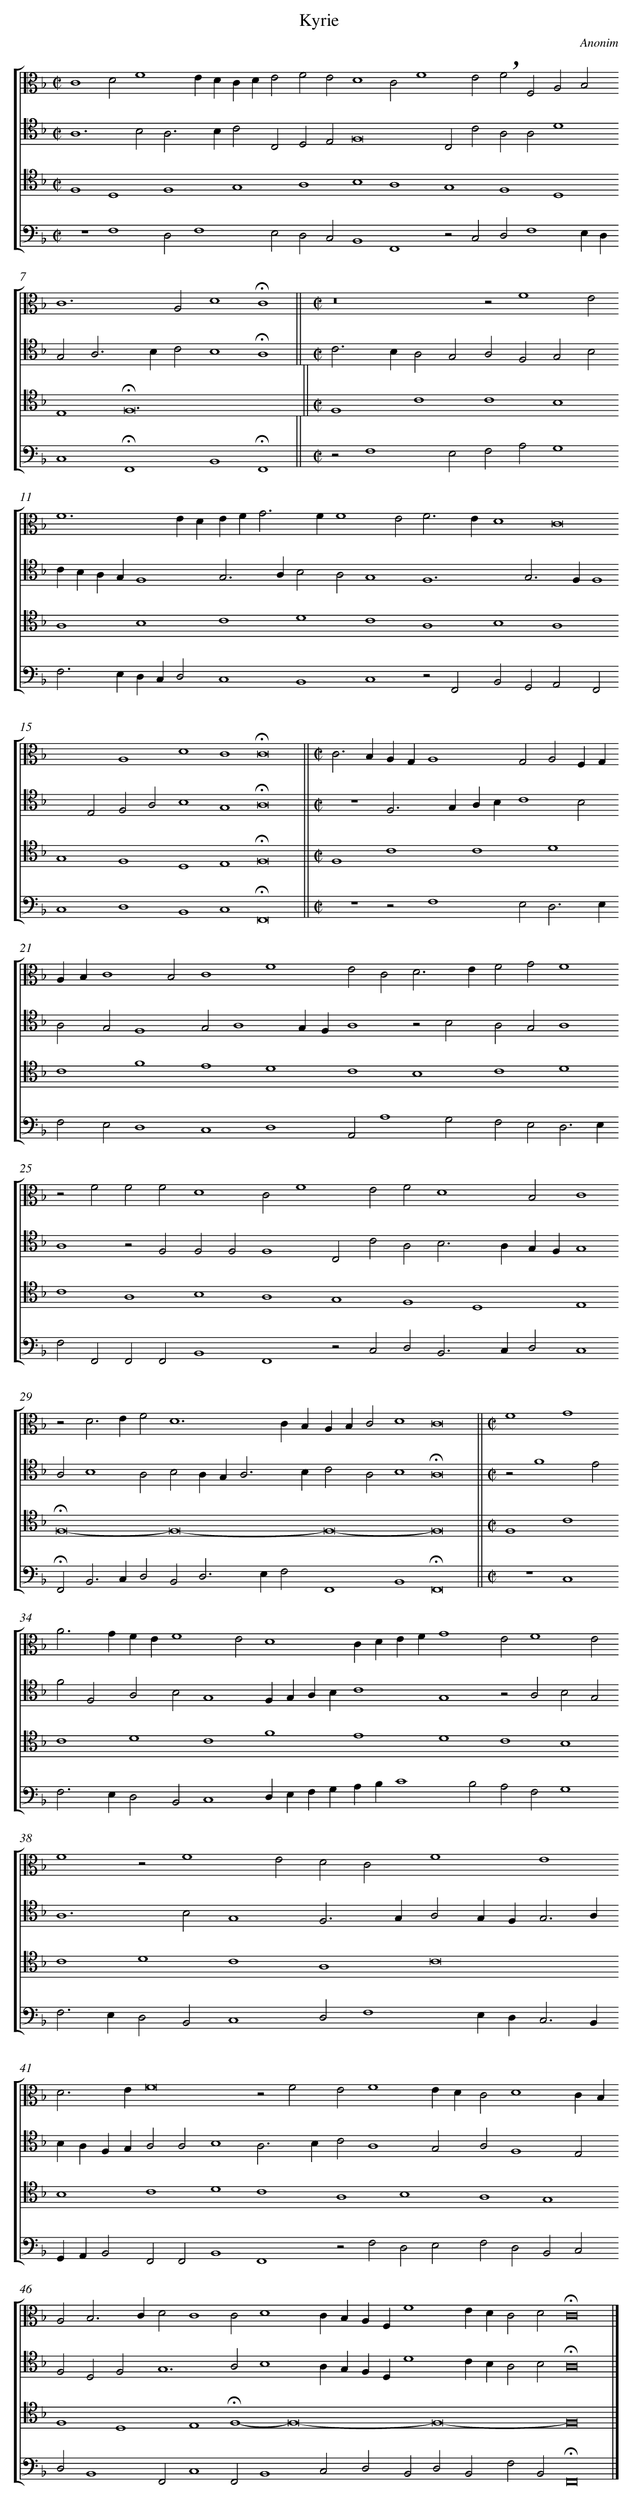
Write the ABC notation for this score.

X:1
T: Kyrie
C: Anonim
L: 1/4
M: C|
%%staves [1 2 3 4]
V: 1 clef=alto
V: 2 clef=tenor
V: 3 clef=tenor
V: 4 clef=bass
K: F
[V:1] C4D2F4 [|]
[V:2] A,6B,2 [|]
[V:3] F,4D,4 [|]
[V:4] z4F,4 [|]
[V:1] EDCDE2 [|]
[V:2] A,2>B,2C2C,2 [|]
[V:3] F,4G,4 [|]
[V:4] D,2F,4E,2 [|]
[V:1] F2E2D4 [|]
[V:2] D,2E,2F,8 [|]
[V:3] A,4B,4 [|]
[V:4] D,2C,2B,,4 [|]
[V:1] C2F4E2 [|]
[V:2] C,2C2 [|]
[V:3] A,4G,4 [|]
[V:4] F,,4z2C,2 [|]
[V:1] !breath!F2F,2A,2B,2 [|]
[V:2] A,2A,2D4 [|]
[V:3] F,4D,4 [|]
[V:4] D,2F,4E,D, [|]
[V:1] C6A,2 [|]
[V:2] G,2A,2>B,2C2 [|]
[V:3] E,4!fermata!F,12 [|]
[V:4] C,4!fermata!F,,4 [|]
[V:1] D4!fermata!C4 ||
[V:2] B,4!fermata!A,4 ||
[V:3]  ||
[V:4] B,,4!fermata!F,,4 ||
[V:1] [M:C|]z8 [|]
[V:2] [M:C|]C2>B,2A,2G,2 [|]
[V:3] [M:C|]F,4C4 [|]
[V:4] [M:C|]z2F,4E,2 [|]
[V:1] z2F4E2 [|]
[V:2] A,2F,2G,2B,2 [|]
[V:3] C4B,4 [|]
[V:4] F,2A,2G,4 [|]
[V:1] F6ED [|]
[V:2] CB,A,G,F,4 [|]
[V:3] A,4B,4 [|]
[V:4] F,2>E,2D,C,D,2 [|]
[V:1] EF2<G2FF4 [|]
[V:2] G,2>A,2B,2A,2 [|]
[V:3] C4D4 [|]
[V:4] C,4B,,4 [|]
[V:1] E2F3E [|]
[V:2] G,4F,6 [|]
[V:3] C4A,4 [|]
[V:4] C,4z2F,,2 [|]
[V:1] D4C8 [|]
[V:2] G,2>F,2F,4 [|]
[V:3] B,4A,4 [|]
[V:4] B,,2G,,2A,,2F,,2 [|]
[V:1] A,4 [|]
[V:2] E,2F,2A,2 [|]
[V:3] G,4F,4 [|]
[V:4] C,4D,4 [|]
[V:1] D4C4 [|]
[V:2] B,4G,4 [|]
[V:3] D,4E,4 [|]
[V:4] B,,4C,4 [|]
[V:1] !fermata!C8 ||
[V:2] !fermata!A,8 ||
[V:3] !fermata!F,8 ||
[V:4] !fermata!F,,8 ||
[V:1] [M:C|]C2>B,2A,G,A,4 [|]
[V:2] [M:C|]z4F,3G, [|]
[V:3] [M:C|]F,4C4 [|]
[V:4] [M:C|]z4z2F,4 [|]
[V:1] G,2A,2F,G, [|]
[V:2] A,B,C4B,2 [|]
[V:3] C4D4 [|]
[V:4] E,2D,3E, [|]
[V:1] A,B,C4B,2 [|]
[V:2] A,2G,2F,4 [|]
[V:3] C4F4 [|]
[V:4] F,2E,2D,4 [|]
[V:1] C4F4 [|]
[V:2] G,2A,4G,F, [|]
[V:3] E4D4 [|]
[V:4] C,4D,4 [|]
[V:1] E2C2D3E [|]
[V:2] A,4z2B,2 [|]
[V:3] C4B,4 [|]
[V:4] A,,2A,4G,2 [|]
[V:1] F2G2F4 [|]
[V:2] A,2G,2A,4 [|]
[V:3] C4D4 [|]
[V:4] F,2E,2D,3E, [|]
[V:1] z2F2F2F2 [|]
[V:2] A,4z2F,2 [|]
[V:3] C4A,4 [|]
[V:4] F,2F,,2F,,2F,,2 [|]
[V:1] D4C2F4 [|]
[V:2] F,2F,2F,4 [|]
[V:3] B,4A,4 [|]
[V:4] B,,4F,,4 [|]
[V:1] E2F2D4 [|]
[V:2] C,2C2A,2B,3 [|]
[V:3] G,4F,4 [|]
[V:4] z2C,2D,2B,,3 [|]
[V:1] B,2C4 [|]
[V:2] A,G,F,G,4 [|]
[V:3] D,4E,4 [|]
[V:4] C,D,2C,4 [|]
[V:1] z2D2>E2F2 [|]
[V:2] A,2B,4A,2 [|]
[V:3] !fermata!F,8- [|]
[V:4] !fermata!F,,2B,,2>C,2D,2 [|]
[V:1] D6CB, [|]
[V:2] B,2A,G,2<A,2B, [|]
[V:3] F,8- [|]
[V:4] B,,2D,2>E,2F,2 [|]
[V:1] A,B,C2D4 [|]
[V:2] C2A,2B,4 [|]
[V:3] F,8- [|]
[V:4] F,,4B,,4 [|]
[V:1] C8 ||
[V:2] !fermata!A,8 ||
[V:3] F,8 ||
[V:4] !fermata!F,,8 ||
[V:1] [M:C|]F4G4 [|]
[V:2] [M:C|]z2F4E2 [|]
[V:3] [M:C|]F,4C4 [|]
[V:4] [M:C|]z4C,4 [|]
[V:1] A2>G2FEF4 [|]
[V:2] F2F,2A,2B,2 [|]
[V:3] C4D4 [|]
[V:4] F,2>E,2D,2B,,2 [|]
[V:1] E2D4 [|]
[V:2] G,4F,G,A,B, [|]
[V:3] C4F4 [|]
[V:4] C,4D,E,F,G, [|]
[V:1] CDEFG4 [|]
[V:2] C4G,4 [|]
[V:3] E4D4 [|]
[V:4] A,B,C4B,2 [|]
[V:1] E2F4E2 [|]
[V:2] z2A,2B,2G,2 [|]
[V:3] C4B,4 [|]
[V:4] A,2F,2G,4 [|]
[V:1] F4z2F4 [|]
[V:2] A,6B,2 [|]
[V:3] C4D4 [|]
[V:4] F,2>E,2D,2B,,2 [|]
[V:1] E2D2C2 [|]
[V:2] G,4F,3G, [|]
[V:3] C4A,4 [|]
[V:4] C,4D,2F,4 [|]
[V:1] F4E4 [|]
[V:2] A,2G,F,2<G,2A, [|]
[V:3] C8 [|]
[V:4] E,D,2<C,2B,, [|]
[V:1] D2>E2F8 [|]
[V:2] B,A,F,G,A,2A,2 [|]
[V:3] B,4C4 [|]
[V:4] G,,A,,B,,2F,,2F,,2 [|]
[V:1] z2F2 [|]
[V:2] B,4A,3B, [|]
[V:3] D4C4 [|]
[V:4] B,,4F,,4 [|]
[V:1] E2F4ED [|]
[V:2] C2A,4G,2 [|]
[V:3] A,4B,4 [|]
[V:4] z2F,2D,2E,2 [|]
[V:1] C2D4CB, [|]
[V:2] A,2F,4E,2 [|]
[V:3] A,4G,4 [|]
[V:4] F,2D,2B,,2C,2 [|]
[V:1] A,2B,2>C2D2 [|]
[V:2] F,2D,2F,2G,6 [|]
[V:3] F,4D,4 [|]
[V:4] D,2B,,4F,,2 [|]
[V:1] C4C2D4 [|]
[V:2] A,2B,4 [|]
[V:3] E,4!fermata!F,4- [|]
[V:4] C,4F,,2B,,4 [|]
[V:1] CB,A,F,F4 [|]
[V:2] A,G,F,D,D4 [|]
[V:3] F,8- [|]
[V:4] C,2D,2B,,2 [|]
[V:1] EDC2D2 [|]
[V:2] CB,A,2B,2 [|]
[V:3] F,8- [|]
[V:4] D,2B,,2F,2B,,2 [|]
[V:1] !fermata!C8 |]
[V:2] !fermata!A,8 |]
[V:3] F,8 |]
[V:4] !fermata!F,,8 |]
